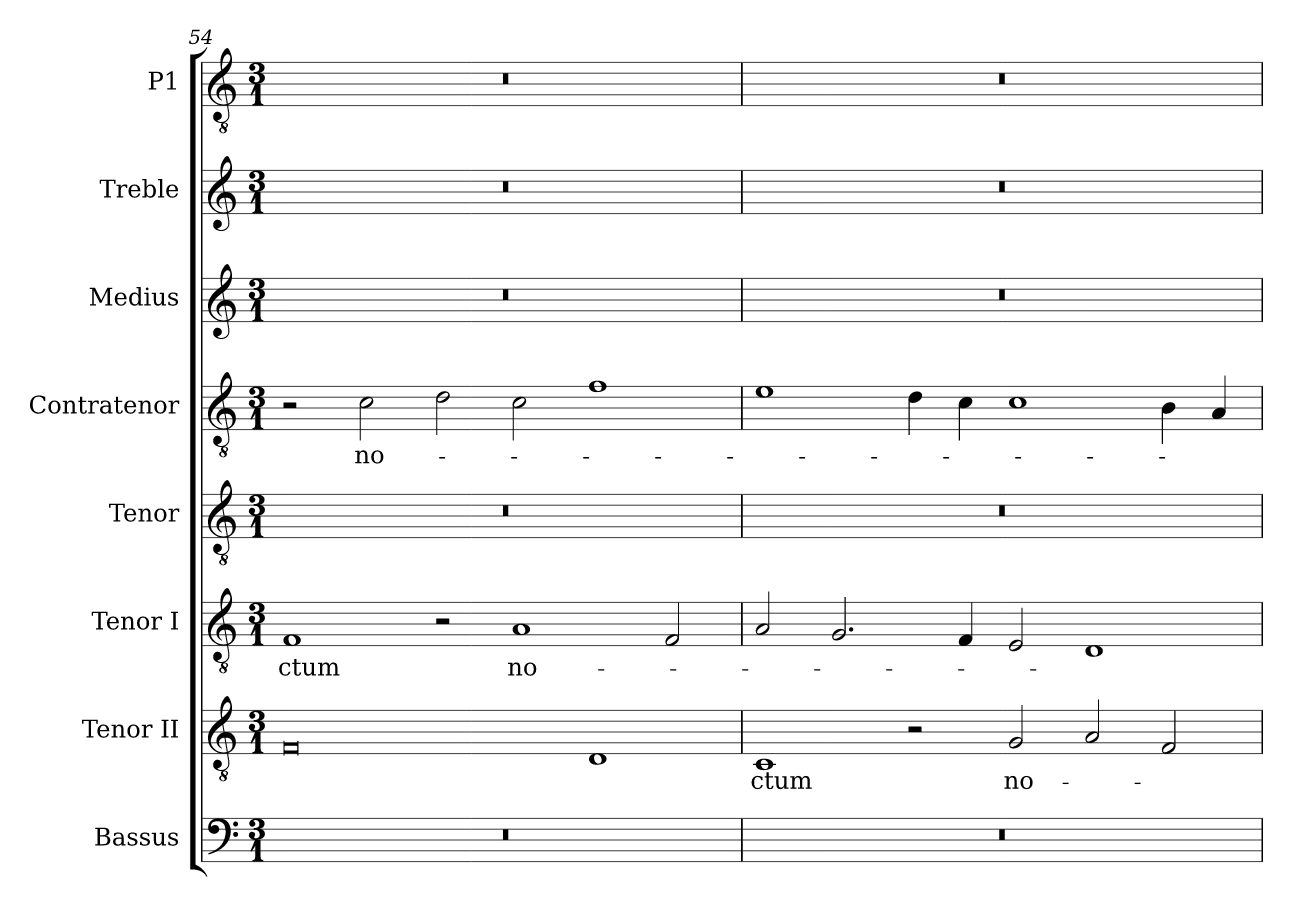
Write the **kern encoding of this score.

**kern	**kern	**text	**kern	**text	**kern	**kern	**text	**kern	**kern	**kern
*part8	*part7	*part7	*part6	*part6	*part5	*part4	*part4	*part3	*part2	*part1
*staff8	*staff7	*staff7	*staff6	*staff6	*staff5	*staff4	*staff4	*staff3	*staff2	*staff1
*I"Bassus	*I"Tenor II	*	*I"Tenor I	*	*I"Tenor	*I"Contratenor	*	*I"Medius	*I"Treble	*I"P1
*I'B.	*I'T II.	*	*I'T I.	*	*I'T.	*I'Ct.	*	*I'M.	*I'Tr.	*
*clefF4	*clefGv2	*	*clefGv2	*	*clefGv2	*clefGv2	*	*clefG2	*clefG2	*clefGv2
*	*ITrd7c12	*	*ITrd7c12	*	*ITrd7c12	*ITrd7c12	*	*	*	*ITrd7c12
*k[]	*k[]	*	*k[]	*	*k[]	*k[]	*	*k[]	*k[]	*k[]
*C:	*C:	*	*C:	*	*C:	*C:	*	*C:	*C:	*C:
*M3/1	*M3/1	*	*M3/1	*	*M3/1	*M3/1	*	*M3/1	*M3/1	*M3/1
=54	=54	=54	=54	=54	=54	=54	=54	=54	=54	=54
!LO:N:vis=1	!	!	!	!	!	!	!	!	!	!
!	!	!	!	!LO:LY:b:color=#000000	!LO:N:vis=1	!	!	!LO:N:vis=1	!LO:N:vis=1	!LO:N:vis=1
0.r	0FFi	.	1FFi	-ctum	0.r	2r	.	0.r	0.r	0.r
!	!	!	!	!	!	!	!LO:LY:b:color=#000000	!	!	!
.	.	.	.	.	.	2Ci\	no-	.	.	.
.	.	.	2r	.	.	2Di\	.	.	.	.
!	!	!	!	!LO:LY:b:color=#000000	!	!	!	!	!	!
.	.	.	1AAi	no-	.	2Ci\	.	.	.	.
.	1DDi	.	.	.	.	1Fi	.	.	.	.
.	.	.	2FFi/	.	.	.	.	.	.	.
=55`	=55`	=55`	=55`	=55`	=55`	=55`	=55`	=55`	=55`	=55`
!LO:N:vis=1	!	!	!	!	!	!	!	!	!	!
!	!	!LO:LY:b:color=#000000	!	!	!LO:N:vis=1	!	!	!LO:N:vis=1	!LO:N:vis=1	!LO:N:vis=1
0.r	1CCi	-ctum	2AAi/	.	0.r	1Ei	.	0.r	0.r	0.r
.	.	.	2.GGi/	.	.	.	.	.	.	.
.	2r	.	.	.	.	4Di\	.	.	.	.
.	.	.	4FFi/	.	.	4Ci\	.	.	.	.
!	!	!LO:LY:b:color=#000000	!	!	!	!	!	!	!	!
.	2GGi/	no-	2EEi/	.	.	1Ci	.	.	.	.
.	2AAi/	.	1DDi	.	.	.	.	.	.	.
.	2FFi/	.	.	.	.	4BBi\	.	.	.	.
.	.	.	.	.	.	4AAi/	.	.	.	.
=`	=`	=`	=`	=`	=`	=`	=`	=`	=`	=`
*-	*-	*-	*-	*-	*-	*-	*-	*-	*-	*-
